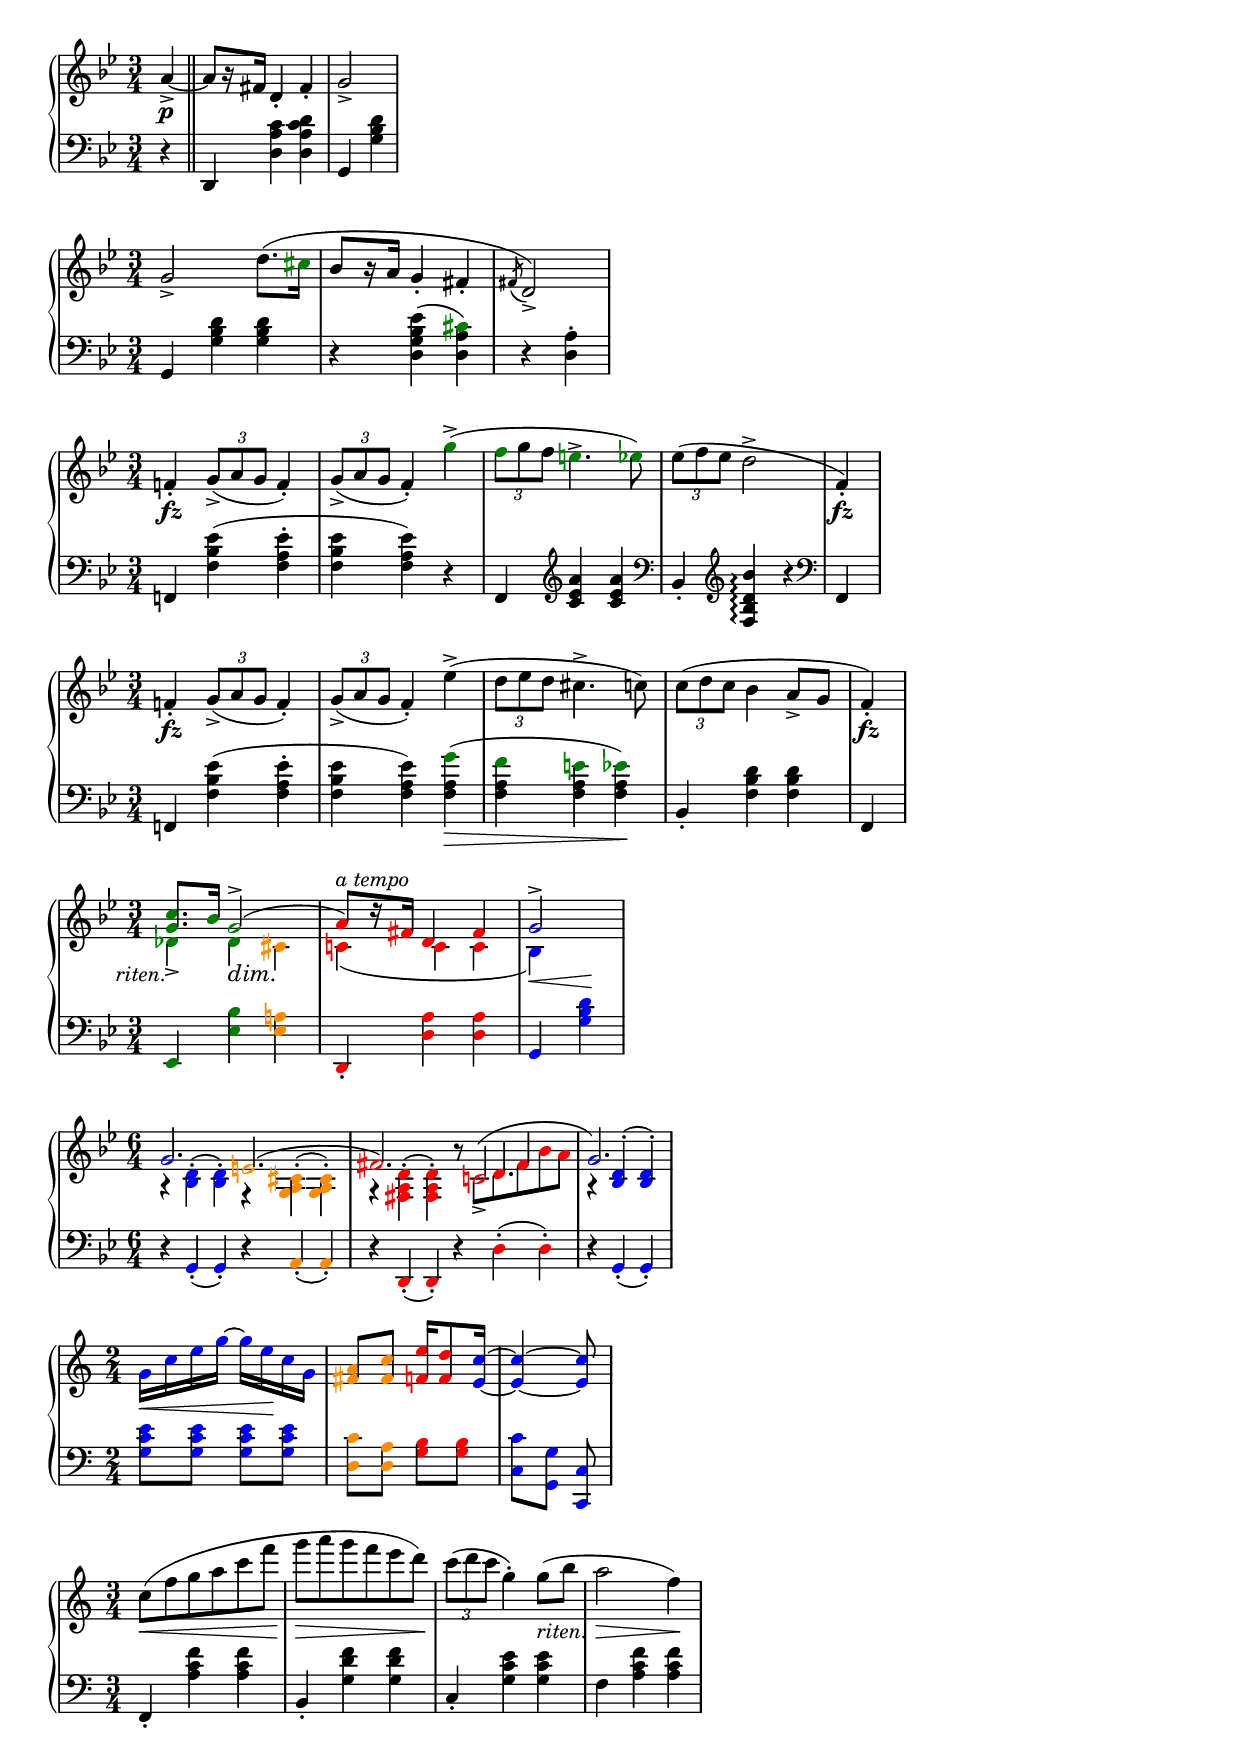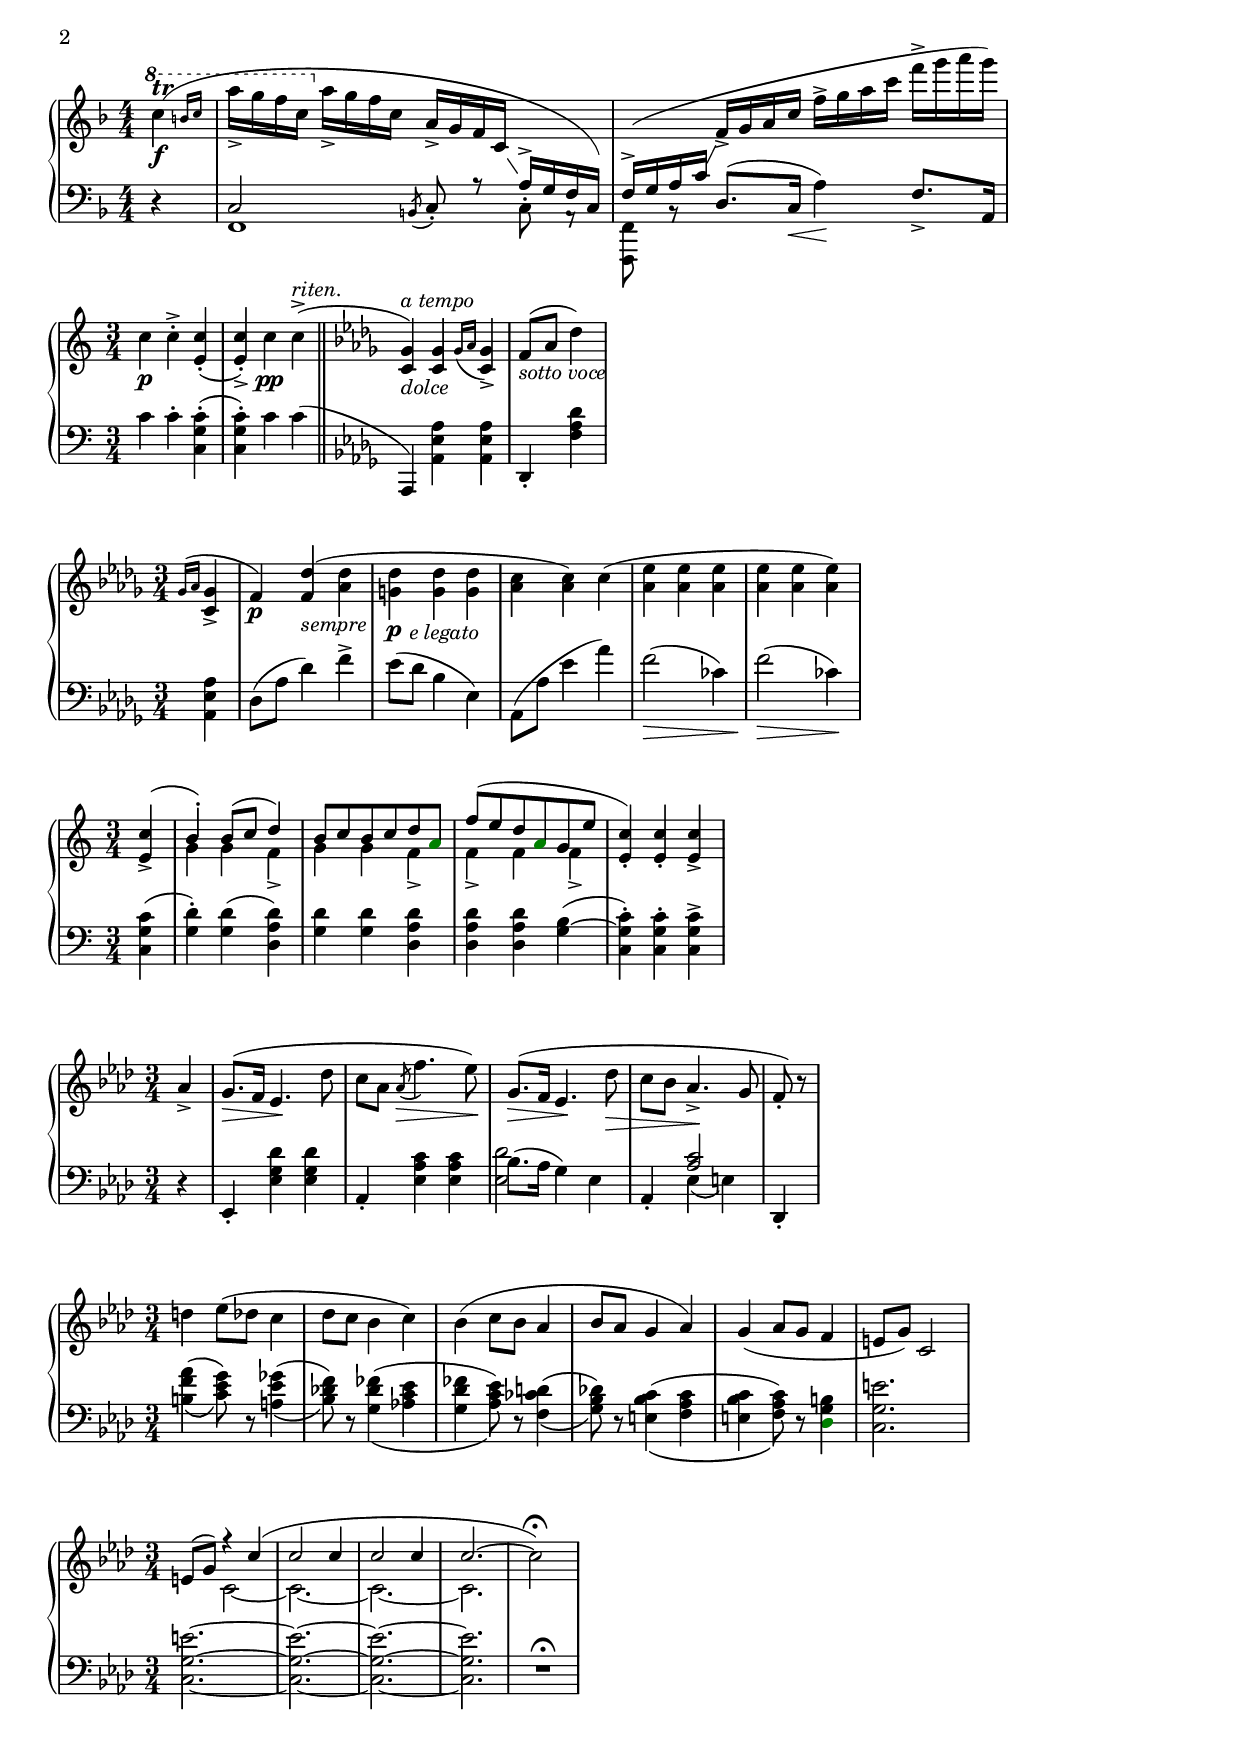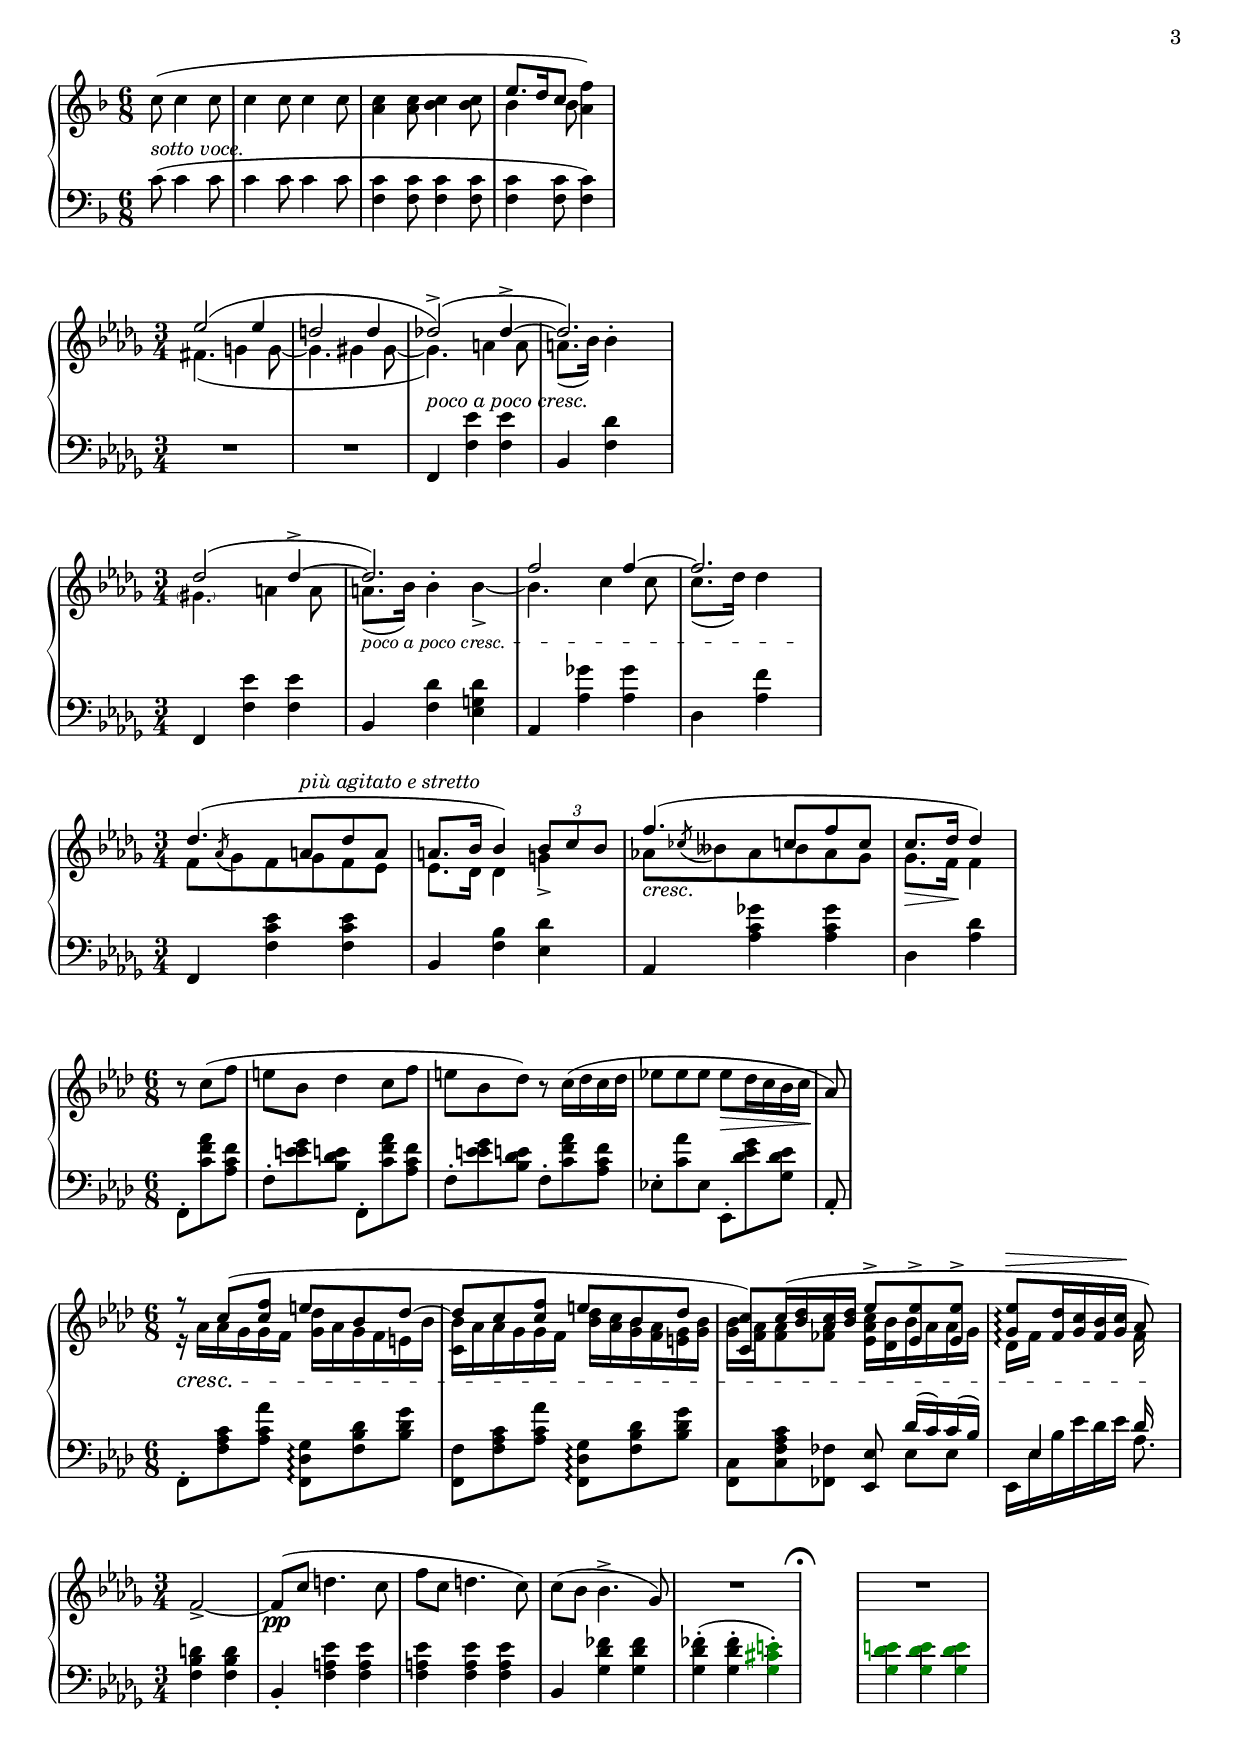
\version "2.22.1"
\language "english"

#(set-global-staff-size 18)

\header {
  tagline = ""
}

\paper {
  system-system-spacing = #'((basic-distance . 0.1) (padding . 4))
}

global = {
  \set Staff.printKeyCancellation = ##f
  \numericTimeSignature
  \compressEmptyMeasures
  \override TupletBracket #'bracket-visibility = #'if-no-beam
  \override MultiMeasureRest.expand-limit = #3
  \override Score.ChordName.font-name = #"Noto Serif"
  \override Score.ChordName.font-size = #0
  \override Score.LyricText.font-name = #"Noto Serif"
  \override Score.LyricText.font-size = #0
}

oneR = \relative c' {
  \time 3/4
  \global
  \key g \minor

  \partial 4 a'4\p-> ~ | \bar "||"
  a8[ r16 fs] d4-. fs-. | \partial 2 g2-> |
}

oneL = \relative c, {
  \global
  \key g \minor
  \clef bass

  \partial 4 r4 |
  d4 <d' a' c> <d a' c d> | \partial 4 g, <g' bf d> |
}

\score {
  <<
    \new PianoStaff <<
      \set PianoStaff.connectArpeggios = ##t
      \new Staff = "oneR" \with {
        midiInstrument = "acoustic grand"
      } \relative c'' \oneR
      \new Staff ="oneL" \with {
        midiInstrument = "acoustic grand"
      } { \relative c' \oneL }
    >>
  >>
  \layout {
    indent = 0
    \context {
      \Score \omit BarNumber
    }
  }
}


twoR = \relative c'' {
  \time 3/4
  \global
  \key g \minor

  g2-> d'8.( \tweak Accidental.color "green" \tweak color "green" cs16 |
  bf8[ r16 a] g4-. fs-. |
  \partial 2 \acciaccatura fs8 d2->) |
}

twoL = \relative c {
  \global
  \key g \minor
  \clef bass

  g4 <g' bf d> q |
  r4 <d g bf ef>( <d a' \tweak Accidental.color "green" \tweak color "green" cs>) |
  \partial 2 \grace s8 r4 <d a'>-. |
}

\score {
  <<
    \new PianoStaff <<
      \set PianoStaff.connectArpeggios = ##t
      \new Staff = "twoR" \with {
        midiInstrument = "acoustic grand"
      } \twoR
      \new Staff ="twoL" \with {
        midiInstrument = "acoustic grand"
      } \twoL
    >>
  >>
  \layout {
    indent = 0
    \context {
      \Score \omit BarNumber
    }
  }
}


threeR = \relative c' {
  \time 3/4
  \global
  \key g \minor

  f!4-.\fz \tuplet 3/2 { g8->( a g } f4-.) |
  \tuplet 3/2 { g8->( a g } f4)-. \tweak Accidental.color "green" \tweak color "green" g'->( |
  \tuplet 3/2 { \tweak Accidental.color "green" \tweak color "green" f8 g f }
    \tweak Accidental.color "green" \tweak color "green" e4.-> \tweak Accidental.color "green" \tweak color "green" ef8) |
  \tuplet 3/2 { ef( f ef } d2-> | \partial 4 f,4-.\fz) |
}

threeL = \relative c, {
  \global
  \key g \minor
  \clef bass

  f!4 <f' bf ef>( <f a ef'>-. | <f bf ef> <f a ef'>) r4 |
  f, \clef treble <c'' ef a> q \clef bass | bf,-. \clef treble <f' bf d bf'>\arpeggio r4 |
  \partial 4 \clef bass f,4 |
}

\score {
  <<
    \new PianoStaff <<
      \set PianoStaff.connectArpeggios = ##t
      \new Staff = "threeR" \with {
        midiInstrument = "acoustic grand"
      } \threeR
      \new Staff ="threeL" \with {
        midiInstrument = "acoustic grand"
      } \threeL
    >>
  >>
  \layout {
    indent = 0
    \context {
      \Score \omit BarNumber
    }
  }
}

fourR = \relative c' {
  \time 3/4
  \global
  \key g \minor

  f!4-.\fz \tuplet 3/2 { g8->( a g } f4-.) |
  \tuplet 3/2 { g8->( a g } f4)-. ef'->( |
  \tuplet 3/2 { d8 ef d } cs4.-> c8) |
  \tuplet 3/2 { c( d c } bf4 a8-> g | \partial 4 f4)-.\fz) |
}

fourL = \relative c, {
  \global
  \key g \minor
  \clef bass

  f!4 <f' bf ef>( <f a ef'>-. |
  <f bf ef> <f a ef'>) <f a \tweak Accidental.color "green" \tweak color "green" g'>(\> |
  <f a \tweak Accidental.color "green" \tweak color "green" f'>
    <f a \tweak Accidental.color "green" \tweak color "green" e'>
    <f a \tweak Accidental.color "green" \tweak color "green" ef'>)\! |
  bf,-. <f' bf d> q |
  \partial 4 f,4 |
}

\score {
  <<
    \new PianoStaff <<
      \set PianoStaff.connectArpeggios = ##t
      \new Staff = "fourR" \with {
        midiInstrument = "acoustic grand"
      } \fourR
      \new Staff ="fourL" \with {
        midiInstrument = "acoustic grand"
      } \fourL
    >>
  >>
  \layout {
    indent = 0
    \context {
      \Score \omit BarNumber
    }
  }
}

fiveR = \relative c'' {
  \time 3/4
  \global
  \key g \minor

  <<
    {
      \override NoteHead.color = "green" \override Accidental.color = "green"
      <g c>8. bf16 g2->( |
      \override NoteHead.color = "red" \override Accidental.color = "red"
      a8)[^\markup { \italic "a tempo" } r16 fs] d4 fs |
      \override NoteHead.color = "blue" \override Accidental.color = "blue"
      \partial 2 g2-> |
    } \\
    {
      \override NoteHead.color = "green" \override Accidental.color = "green"
      df4->_\markup { \italic \halign #1 "riten." } df\dim \override NoteHead.color = "darkorange" \override Accidental.color = "darkorange" cs\! |
      \override NoteHead.color = "red" \override Accidental.color = "red"
      c!4( c c |
      \override NoteHead.color = "blue" \override Accidental.color = "blue"
      \partial 2 bf4)\< s4\! |
    }
  >>
}

fiveL = \relative c, {
  \global
  \key g \minor
  \clef bass

  \override NoteHead.color = "green" \override Accidental.color = "green"
  ef4 <ef' bf'> \override NoteHead.color = "darkorange" \override Accidental.color = "darkorange" <ef a!> |
  \override NoteHead.color = "red" \override Accidental.color = "red"
  d,-. <d' a'> q |
  \override NoteHead.color = "blue" \override Accidental.color = "blue"
  \partial 2 g,4 <g' bf d> |
}

\score {
  <<
    \new PianoStaff <<
      \new Staff = "fiveR" \fiveR
      \new Staff ="fiveL" \fiveL
    >>
  >>
  \layout {
    indent = 0
    \context {
      \Score \omit BarNumber
    }
  }
}

sixR = \relative c'' {
  \time 6/4
  \global
  \key g \minor

  <<
    {
      \override NoteHead.color = "blue" \override Accidental.color = "blue" g2.
      \override NoteHead.color = "darkorange" \override Accidental.color = "darkorange" e( |
      \override NoteHead.color = "red" \override Accidental.color = "red" fs) } \\
    {
      r4 \override NoteHead.color = "blue" \override Accidental.color = "blue" <bf, d>^.^( q^.)
      r4 \override NoteHead.color = "darkorange" \override Accidental.color = "darkorange" <g a cs>^.^( q^.) |
      r \override NoteHead.color = "red" \override Accidental.color = "red" <fs a d>^.^( q^.)
    }
  >>

  r8


  \mergeDifferentlyHeadedOn
  \mergeDifferentlyDottedOn
  <<
    {
      \override NoteHead.color = "red" \override Accidental.color = "red"
      \shape #'((0.0 . 2.5) (0.5 . 3.5) (0.5 . 1.5) (-0.5 . 0.4)) Slur
      \stemDown c'!8_>^( d fs bf a | \partial 2. \stemUp \override NoteHead.color = "blue" \override Accidental.color = "blue" g2.)
    } \\
    { \stemUp \override NoteHead.color = "red" \override Accidental.color = "red" c,2 s8 | \partial 2. s2. } \\
    { s8 \stemUp \override NoteHead.color = "red" \override Accidental.color = "red" d4. s8 | \partial 2. s2.} \\
    { s8 s \stemUp \override NoteHead.color = "red" \override Accidental.color = "red" fs4 s8 | \partial 2. r4 \override NoteHead.color = "blue" \override Accidental.color = "blue" <bf, d>^.^( q^.) }
     \\
  >>
}

sixL = \relative c {
  \global
  \key g \minor
  \clef bass

  \override NoteHead.color = "blue" \override Accidental.color = "blue" r4 g-.( g-.)
  \override NoteHead.color = "darkorange" \override Accidental.color = "darkorange" r a-.( a-.) |
  \override NoteHead.color = "red" \override Accidental.color = "red"
  r d,-.( d-.) r d'-.( d-.) |
  \partial 2. r \override NoteHead.color = "blue" \override Accidental.color = "blue" g,-.( g-.) |
}

\score {
  <<
    \new PianoStaff <<
      \new Staff = "sixR" \sixR
      \new Staff ="sixL" \sixL
    >>
  >>
  \layout {
    indent = 0
    \context {
      \Score \omit BarNumber
    }
  }
}


sevenR = \relative c'' {
  \time 2/4
  \global
  \key c \major

  \override NoteHead.color = "blue" \override Accidental.color = "blue"
  g16\< c e g ~ g e\! c g |
  \override NoteHead.color = "darkorange" \override Accidental.color = "darkorange"
  <fs a>8 <fs c'>
  \override NoteHead.color = "red" \override Accidental.color = "red"
  <f e'>16 <f d'>8 \override NoteHead.color = "blue" \override Accidental.color = "blue" <e c'>16 ~ |

  \partial 4. q4 ~ q8 |
}

sevenL = \relative c' {
  \global
  \key c \major
  \clef bass

  \override NoteHead.color = "blue" \override Accidental.color = "blue"
  <g c e>8 q q q |
  \override NoteHead.color = "darkorange" \override Accidental.color = "darkorange"
  <d c'> <d a'>
  \override NoteHead.color = "red" \override Accidental.color = "red"
  <g b> q |
  \override NoteHead.color = "blue" \override Accidental.color = "blue"
  \partial 4. <c, c'>[ <g g'>] <c, c'> |
}

\score {
  <<
    \new PianoStaff <<
      \new Staff = "sevenR" \sevenR
      \new Staff ="sevenL" \sevenL
    >>
  >>
  \layout {
    indent = 0
    \context {
      \Score \omit BarNumber
    }
  }
}

eightR = \relative c'' {
  \time 3/4
  \global
  \key c \major

  c8\<( f g a c f | g\> a g f e d\!) |
  \tuplet 3/2 { c( d c } g4-.) g8_\markup { \italic "riten." } ( b |
  a2\> f4\!) |
}

eightL = \relative c, {
  \global
  \key c \major
  \clef bass

  f4-. <a' c f> q | b,-. <g' d' f> q |
  c,-. <g' c e> q | f <a c f> q |
}

\score {
  <<
    \overrideProperty Score.NonMusicalPaperColumn.line-break-system-details #'((extra-offset . (0 . 2)))
    \new PianoStaff <<
      \new Staff = "eightR" \eightR
      \new Staff ="eightL" \eightL
    >>
  >>
  \layout {
    indent = 0
    \context {
      \Score \omit BarNumber
    }
    \context {
      \Staff \RemoveEmptyStaves
      \override VerticalAxisGroup.remove-first = ##t
    }
  }
}

nineR = \relative c''' {
  \global
  \defaultTimeSignature
  \time 4/4
  \key f \major

  \override TextScript.avoid-slur = #'inside
  \override TextScript.outside-staff-priority = ##f
  \showStaffSwitch
  \shape #'((0.5 . -3.0) (0.5 . 1.5) (0.5 . 2.5) (0.0 . -5)) Slur
  \partial 4  \ottava #1 \afterGrace c4\f^\markup { \italic \bold \large tr }( { b16 c } |
  a'_> g f c \ottava #0 a_> g f c a-> g f c \change Staff = "nineL" \stemUp a^> g f c) |
  f^>( g a c \change Staff = "nineR" \stemNeutral f-> g a c f-> g a c f-> g a g) |
}

nineL = \relative c {
  \global
  \key f \major
  \clef bass

  \partial 4 r4 |
  <<
    { c2 \slashedGrace b8_( c8)_. r \stemDown c-. a\rest | } \\
    { f1 | }
  >>

  \stemDown <f, f'>8 \stemNeutral r d''8.( c16\< a'4\!) f8.-> a,16 |
}

\score {
  <<
    % \overrideProperty Score.NonMusicalPaperColumn.line-break-system-details #'((extra-offset . (0 . 2)))
    \new PianoStaff <<
      \new Staff = "nineR" \nineR
      \new Staff ="nineL" \nineL
    >>
  >>
  \layout {
    indent = 0
    \context {
      \Score \omit BarNumber
    }
    \context {
      \Staff \RemoveEmptyStaves
      \override VerticalAxisGroup.remove-first = ##t
    }
  }
}


tenR = \relative c'' {
  \global
  \time 3/4
  \key c \major

  c4\p c-.-> <e, c'>-.( | q->-.) c'\pp c->^\markup { \italic "riten." }( | \bar "||" \key df \major
  <c, gf'>)_\markup { \italic dolce }^\markup { \italic "a tempo" } q \grace { gf'16( af } <c, gf'>4->) |
  \partial 2 f8(_\markup { \italic "sotto voce" } af df4) |
}

tenL = \relative c' {
  \global
  \key c \major
  \clef bass

  c c4-. <c, g' c>-.( | q-.) c' c( | \key df \major
  af,,) <af' ef' af> q | \partial 2 df,-. <f' af df> |
}

\score {
  <<
    \overrideProperty Score.NonMusicalPaperColumn.line-break-system-details #'((extra-offset . (0 . 0)))
    \new PianoStaff <<
      \new Staff = "tenR" \tenR
      \new Staff ="tenL" \tenL
    >>
  >>
  \layout {
    indent = 0
    \context {
      \Score \omit BarNumber
    }
    \context {
      \Staff \RemoveEmptyStaves
      \override VerticalAxisGroup.remove-first = ##t
    }
  }
}

elevenR = \relative c'' {
  \global
  \time 3/4
  \key df \major

  \partial 4 \grace { gf16^( af } <c, gf'>4-> |
  f)\p <f df'>(_\markup { \italic "sempre" } <af df> | <g df'>\p_\markup { \italic \halign #-1.6 "e legato" } q q |
  <af c> q) c( | <af ef'> q q | q q q) |
}

elevenL = \relative c {
  \global
  \key df \major
  \clef bass

  \partial 4 \grace s8 <af ef' af>4 |
  df8( af' df4) f-> | ef8( df bf4 ef,) |
  af,8( af' ef'4 af) | f2(\> cf4) | f2(\> cf4)\! |
}

\score {
  <<
    % \overrideProperty Score.NonMusicalPaperColumn.line-break-system-details #'((extra-offset . (0 . 4)))
    \new PianoStaff <<
      \new Staff = "elevenR" \elevenR
      \new Staff ="elevenL" \elevenL
    >>
  >>
  \layout {
    indent = 0
    \context {
      \Score \omit BarNumber
    }
     \context {
      \Staff \RemoveEmptyStaves
      \override VerticalAxisGroup.remove-first = ##t
    }
  }
}

twelveR = \relative c' {
  \global
  \time 3/4
  \key c \major

  <<
    {
      \partial 4 \stemNeutral <e c'>4_>( |
      \stemUp b'4-.) b8( c d4) |
      b8 c b c d \tweak Accidental.color "green" \tweak color "green" a |
      f'( e d \tweak Accidental.color "green" \tweak color "green" a g e' |
      \stemNeutral <e, c'>4_.)
    } \\
    { \partial 4 s4 | g4 g f-> | g g f-> | f-> f f-> | s4 }
  >>

  <e c'>4-. q-> |
}

twelveL = \relative c {
  \global
  \key c \major
  \clef bass

  \partial 4 <c g' c>4( |
  <g' d'>-.) q( <d a' d>) | <g d'> q <d a' d> | q q <g ~ b>( | <c, g' c>-.) q-. q-> |
}

\score {
  <<
    \new PianoStaff <<
      \new Staff = "twelveR" \twelveR
      \new Staff ="twelveL" \twelveL
    >>
  >>
  \layout {
    indent = 0
    \context {
      \Score \omit BarNumber
    }
  }
}

thirteenR = \relative c'' {
  \global
  \time 3/4
  \key af \major

  \partial 4 af4-> |
  g8.(\> f16 ef4.\! df'8 | c8 af \acciaccatura af8\> f'4. ef8\!) |
  g,8.(\> f16 ef4.\! df'8\> | c8 bf af4.->\! g8 |
  \partial 4 f8-.) r8 |

}

thirteenL = \relative c, {
  \global
  \key af \major
  \clef bass

  \partial 4 r4 |
  ef-. <ef' g df'> q | af,-. <ef' af c> q |
  <<
    { \stemDown bf'8.( af16 g4) } \\
    { \once \override NoteColumn.force-hshift = #-1.0 <ef df'>2 }
  >>
  ef4 |

  af,-.
  <<
    { <af' c>2 } \\
    { ef4( e) }
  >> |
  \partial 4 df,-. |

}

\score {
  <<
    \new PianoStaff <<
      \new Staff = "thirteenR" \thirteenR
      \new Staff ="thirteenL" \thirteenL
    >>
  >>
  \layout {
    indent = 0
    \context {
      \Score \omit BarNumber
    }
  }
}

fourteenR = \relative c'' {
  \global
  \time 3/4
  \key af \major

  d ef8( df c4 | df8 c bf4 c) |
  bf4( c8 bf af4 | bf8 af g4 af) |
  g4( af8 g f4 | e8 g) c,2 |

}

fourteenL = \relative c' {
  \global
  \key af \major
  \clef bass

  <b f' af>4(_\( <c ef g>8)\) r <a ef' gf>4(_\( |
  <bf df! f>8)\) r <g df' ff>4(_\( <af! c ef> |
  <g df' ff> <af c ef>8)\) r <f cf' d>4(_\( |
  <g bf df!>8)\) r <e bf' c>4(_\( <f af c> |
  <e bf' c> <f af c>8)\) r <\tweak Accidental.color "green" \tweak color "green" df g b>4 |
  <c g' e'>2. |
}

\score {
  <<
    \new PianoStaff <<
      \new Staff = "fourteenR" \fourteenR
      \new Staff ="fourteenL" \fourteenL
    >>
  >>
  \layout {
    indent = 0
    \context {
      \Score \omit BarNumber
    }
  }
}

fifteenR = \relative c' {
  \global
  \time 3/4
  \key af \major

  <<
    { e8( g) r4 c4( | c2 c4 | c2 c4 | c2. ~ | \partial 2 \stemNeutral c2)\fermata } \\
    { s4 c,2 ~ | c2. ~ | c2. ~ | c2. | \partial 2 s2 }
  >>

}

fifteenL = \relative c {
  \global
  \key af \major
  \clef bass

  <c g' e'>2. ~ | q ~ | q ~ | q | \partial 2 R1*1/2\fermata |
}

\score {
  <<
    \new PianoStaff <<
      \new Staff = "fifteenR" \fifteenR
      \new Staff ="fifteenL" \fifteenL
    >>
  >>
  \layout {
    indent = 0
    \context {
      \Score \omit BarNumber
    }
  }
}

sixteenR = \relative c'' {
  \global
  \time 6/8
  \key f \major

  <<
    {
      \partial 2 \stemNeutral c8( c4 c8 |
      c4 c8 c4 c8 |
      <a c>4 q8 <bf c>4 q8 |
      \stemUp \partial 8*5 e8.[ d16 c8] \stemNeutral <a f'>4) |
    } \\
    { \partial 2 s2  | s2. | s2. | \partial 8*5 bf4 bf8 s4 | }
  >>
}

sixteenL = \relative c' {
  \global
  \key f \major
  \clef bass

  \partial 2 c8(^\markup { \italic "sotto voce." } c4 c8 |
  c4 c8 c4 c8 | <f, c'>4 q8 q4 q8 | \partial 8*5 q4 q8 q4) |
}

\score {
  <<
    \new PianoStaff <<
      \new Staff = "sixteenR" \sixteenR
      \new Staff ="sixteenL" \sixteenL
    >>
  >>
  \layout {
    indent = 0
    \context {
      \Score \omit BarNumber
    }
  }
}

seventeenR = \relative c'' {
  \global
  \time 3/4
  \key bf \minor

  <<
    { ef2( ef4 | d2 d4 | df!2->)( df4-> ~ | df2.) | } \\
    { fs,4.( g4 g8 ~ | g4. gs4 gs8 ~ | gs4.) a4 a8 | a8.( bf16) bf4^. s4 }
  >>
}

seventeenL = \relative c, {
  \global
  \key bf \minor
  \clef bass

  R1*3/4 | R1*3/4 |
  f4^\markup { \italic "poco a poco cresc." } <f' ef'> q |
  bf, <f' df'> s4 |
}

\score {
  <<
    \new PianoStaff <<
      \new Staff = "seventeenR" \seventeenR
      \new Staff ="seventeenL" \seventeenL
    >>
  >>
  \layout {
    indent = 0
    \context {
      \Score \omit BarNumber
    }
  }
}

eighteenR = \relative c'' {
  \global
  \time 3/4
  \key bf \minor

  <<
    { df2( df4-> ~ | df2.) | f2 f4 ~ | f2. | } \\
    {
      \small \parenthesize gs,4. \normalsize a4 a8 |
      \set crescendoText = \markup { \small \italic "poco a poco cresc." }
      \set crescendoSpanner = #'text
      \override DynamicTextSpanner.style = #'dashed-line
      a8.(\< bf16) bf4^. bf4-> ~ |
      bf4. c4 c8 | c8.( df16) df4 s4\! |
    }
  >>
}

eighteenL = \relative c, {
  \global
  \key bf \minor
  \clef bass

  f4 <f' ef'> q | bf, <f' df'> <ef g df'> |
  af, <af' gf'!> q | df, <af' f'> s4 |
}

\score {
  <<
    \new PianoStaff <<
      \new Staff = "eighteenR" \eighteenR
      \new Staff ="eighteenL" \eighteenL
    >>
  >>
  \layout {
    indent = 0
    \context {
      \Score \omit BarNumber
    }
  }
}

nineteenR = \relative c'' {
  \global
  \time 3/4
  \key bf \minor

  <<
    {
      df4.( a8^\markup { \italic "più agitato e stretto" } df a |
      a8. bf16 bf4) \tuplet 3/2 { bf8 c bf } |
      f'4.( c8 f c |
      \partial 2 c8. df16 df4) |
    } \\
    {
      f,8 \acciaccatura { \stemUp af } \stemDown gf f gf f ef |
      ef8. df16 df4 g-> |
      af!8_\markup { \italic "cresc." } \acciaccatura { \stemUp cf } \stemDown bff af bff af gf |
      \partial 2 gf8.\> f16\! f4 |
    }
  >>
}

nineteenL = \relative c, {
  \global
  \key bf \minor
  \clef bass

  f4 <f' c' ef> q | bf, <f' bf> <ef df'> |
  af, <af' c gf'!> q | \partial 2 df, <af' df> |
}

\score {
  <<
    \new PianoStaff <<
      \new Staff = "nineteenR" \nineteenR
      \new Staff ="nineteenL" \nineteenL
    >>
  >>
  \layout {
    indent = 0
    \context {
      \Score \omit BarNumber
    }
  }
}

twentyR = \relative c'' {
  \global
  \time 6/8
  \key f \minor

  \partial 4. r8 c8( f |
  e bf df4 c8 f | e bf df) r c16( df c df | ef!8 ef ef ef\> df16 c bf c\! | \partial 8 af8) |

}

twentyL = \relative c, {
  \global
  \key f \minor
  \clef bass

  \partial 4. f8-. <c'' f af> <af c f> |
  f-. <ef' e g> <bf df e> f,-. <c'' f af> <af c f> |
  f-. <ef' e g> <bf df e> f-. <c' f af> <af c f> |
  ef!-. <c' af'> ef, ef,-. <df'' ef g> <g, df' ef> |
  \partial 8 af,-. |
}

\score {
  <<
    \new PianoStaff <<
      \new Staff = "twentyR" \twentyR
      \new Staff ="twentyL" \twentyL
    >>
  >>
  \layout {
    indent = 0
    \context {
      \Score \omit BarNumber
    }
  }
}

twentyOneR = \relative c'' {
  \global
  \time 6/8
  \key f \minor

  <<
    {
      r8 c8( <c f> e bf df ~ |
      df c <c f> e bf df |
      <c, c'>) c'16( <bf df> <af c> <bf df> ef8-> <ef, ef'>-> q-> |
      \partial 16*9  <g ef'>\arpeggio^\>[ <f df'>16 <g c> <f bf> <g c>]\! af8) s16 |
    } \\
    {
      \set crescendoText = \markup { \italic "cresc." }
      \set crescendoSpanner = #'text
      \override DynamicTextSpanner.style = #'dashed-line
      r16\< af af g g f <g df'> af g f e bf' |
      <c, bf'> af' af g g f <bf df> <af c> <g bf> <f af> <e g> <g bf> |
      <g bf> <f af> q8 <ff af> <ef af c>16 <df bf'> bf' af af g |
      \partial 16*9 df\arpeggio f s4 f16 s8\! |
    }
  >>
}

twentyOneL = \relative c, {
  \global
  \key f \minor
  \clef bass

  f8-. <f' af c> <af c af'> <f, df' g>\arpeggio <f' bf df> <bf df g> |
  <f, f'> <f' af c> <af c af'> <f, df' g>\arpeggio <f' bf df> <bf df g> |
  <f, c'> <c' f af c> <ff, ff'> <ef ef'>
  <<
    {
      df''16( c) c( bf) |
      \partial 16*9 s16 ef,4 s16 df' s8 |
    } \\
    {
      ef,8 ef |
      \partial 16*9 ef,16[ ef' bf' ef df ef] af,8. |
    }
  >>
}

\score {
  <<
    \new PianoStaff <<
      \set PianoStaff.connectArpeggios = ##t
      \new Staff = "twentyOneR" \twentyOneR
      \new Staff ="twentyOneL" \twentyOneL
    >>
  >>
  \layout {
    indent = 0
    \context {
      \Score \omit BarNumber
    }
  }
}


twentyTwoR = \relative c' {
  \global
  \time 3/4
  \key bf \minor

  \partial 2 f2-> ~ |
  f8\pp( c' d4. c8 | f c d4. c8) |
  c( bf bf4.-> gf8) | R1*3/4 |

  \stopStaff

  s2.

  \startStaff

  R1*3/4 |
}

twentyTwoL = \relative c {
  \global
  \key bf \minor
  \clef bass

  \partial 2 <f bf d>4 q |
  bf,-. <f' a ef'> q | q q q |
  bf, <gf' df' ff> q |
  q-.( q-. \override NoteHead.color = "green" \override Accidental.color = "green" <gf cs e>-.) |
  \override Score.RehearsalMark.break-visibility = #begin-of-line-invisible
  \mark \markup { \musicglyph #"scripts.ufermata" }

  \stopStaff

  s2.

  \startStaff

  <gf df' e>4 q q |
}

\score {
  <<
    \new PianoStaff <<
      \set PianoStaff.connectArpeggios = ##t
      \new Staff = "twentyTwoR" \twentyTwoR
      \new Staff ="twentyTwoL" \twentyTwoL
    >>


  >>
  \layout {
    indent = 0
    \context {
      \Score \omit BarNumber
    }
  }
}